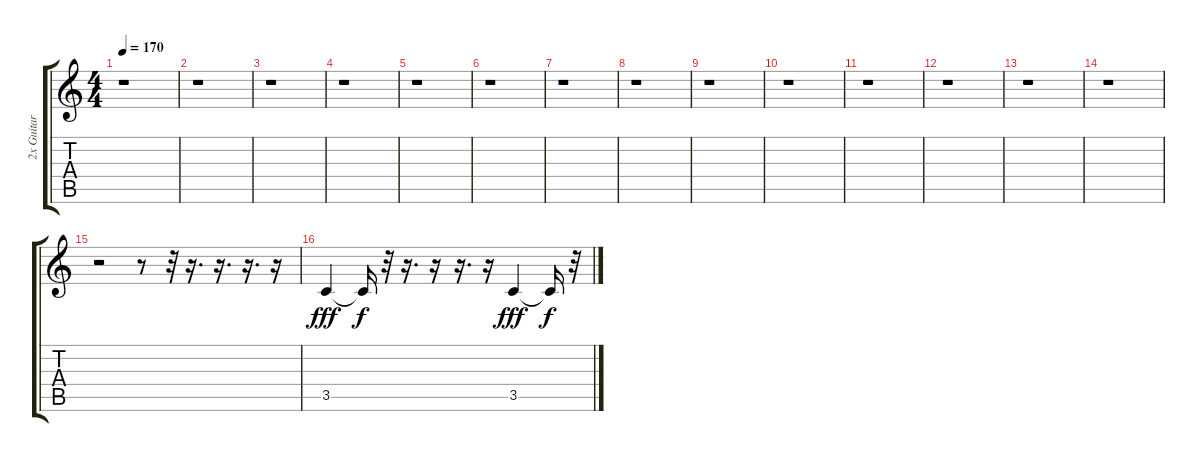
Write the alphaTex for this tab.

\track ("2x Guitar" "2x Guitar") {instrument overdrivenguitar}
\staff {score tabs}
\tuning (E4 B3 G3 D3 A2 E2) {hide}
\ts (4 4)
\tempo 170
\clef g2
\ks c
r.1{dy f} |
r.1 |
r.1 |
r.1 |
r.1 |
r.1 |
r.1 |
r.1 |
r.1 |
r.1 |
r.1 |
r.1 |
r.1 |
r.1 |
r.2 r.8 r.32 r.16{d} r.16{d} r.16{d} r.16 |
3.5.4{dy fff} 3.5{t}.16{dy f} r.32 r.16{d} r.16 r.16{d} r.16 3.5.4{dy fff} 3.5{t}.16{dy f} r.32
